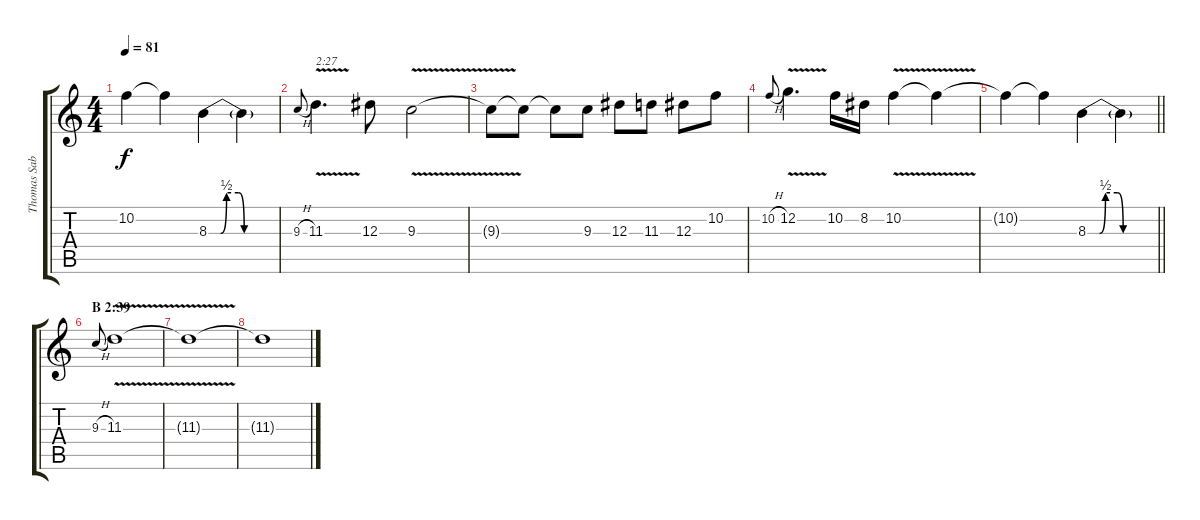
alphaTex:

\track ("Thomas Sabbathi (left Guitar) C Tuning" "Thomas Sab") {instrument acousticguitarsteel}
\staff {score tabs}
\tuning (C4 G3 Eb3 Bb2 F2 C2) {hide}
\ts (4 4)
\tempo 81
\clef g2
\ks c
10.2{t}.4{dy f} 10.2{t}.4 8.3{be (custom 0 0 10 0 15 2 25 2 30 0 60 0)}.4 8.3{t}.4 |
9.3{h}.8{gr onbeat} 11.3{v}.4{d txt "2:27"} 12.3.8 9.3{v}.2 |
9.3{t}.8 9.3{t}.8 9.3{t}.8 9.3.8 12.3.8 11.3.8 12.3.8 10.2.8 |
10.2{h}.8{gr onbeat} 12.2{v}.4{d} 10.2.16 8.2.16 10.2{v}.4 10.2{t}.4 |
\barLineRight lightlight
10.2{t}.4 10.2{t}.4 8.3{be (custom 0 0 10 0 15 2 25 2 30 0 60 0)}.4 8.3{t}.4 |
\section ("" "B 2:39")
9.3{h}.8{gr onbeat} 11.3{v}.1 |
11.3{t}.1 |
11.3{t}.1
